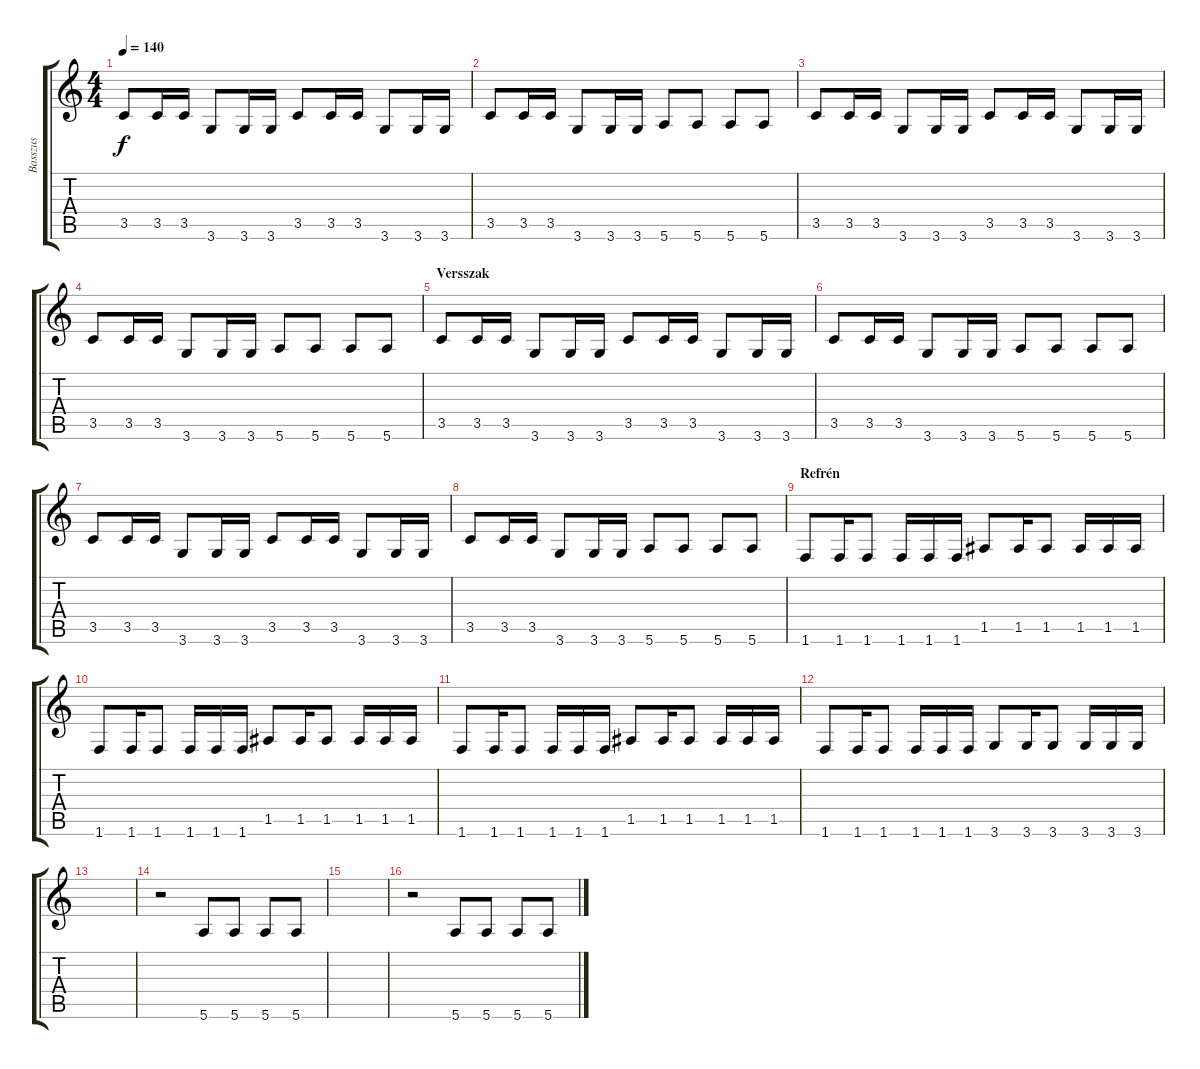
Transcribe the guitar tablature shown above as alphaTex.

\track ("Basszus" "Basszus") {instrument electricbassfinger}
\staff {score tabs}
\tuning (E4 B3 G3 D3 A2 E2) {hide}
\ts (4 4)
\tempo 140
\clef g2
\ks c
3.5.8{dy f} 3.5.16 3.5.16 3.6.8 3.6.16 3.6.16 3.5.8 3.5.16 3.5.16 3.6.8 3.6.16 3.6.16 |
3.5.8 3.5.16 3.5.16 3.6.8 3.6.16 3.6.16 5.6.8 5.6.8 5.6.8 5.6.8 |
3.5.8 3.5.16 3.5.16 3.6.8 3.6.16 3.6.16 3.5.8 3.5.16 3.5.16 3.6.8 3.6.16 3.6.16 |
3.5.8 3.5.16 3.5.16 3.6.8 3.6.16 3.6.16 5.6.8 5.6.8 5.6.8 5.6.8 |
\section ("" "Versszak")
3.5.8 3.5.16 3.5.16 3.6.8 3.6.16 3.6.16 3.5.8 3.5.16 3.5.16 3.6.8 3.6.16 3.6.16 |
3.5.8 3.5.16 3.5.16 3.6.8 3.6.16 3.6.16 5.6.8 5.6.8 5.6.8 5.6.8 |
3.5.8 3.5.16 3.5.16 3.6.8 3.6.16 3.6.16 3.5.8 3.5.16 3.5.16 3.6.8 3.6.16 3.6.16 |
3.5.8 3.5.16 3.5.16 3.6.8 3.6.16 3.6.16 5.6.8 5.6.8 5.6.8 5.6.8 |
\section ("" "Refrén")
1.6.8 1.6.16 1.6.8 1.6.16 1.6.16 1.6.16 1.5.8 1.5.16 1.5.8 1.5.16 1.5.16 1.5.16 |
1.6.8 1.6.16 1.6.8 1.6.16 1.6.16 1.6.16 1.5.8 1.5.16 1.5.8 1.5.16 1.5.16 1.5.16 |
1.6.8 1.6.16 1.6.8 1.6.16 1.6.16 1.6.16 1.5.8 1.5.16 1.5.8 1.5.16 1.5.16 1.5.16 |
1.6.8 1.6.16 1.6.8 1.6.16 1.6.16 1.6.16 3.6.8 3.6.16 3.6.8 3.6.16 3.6.16 3.6.16 |
|
r.2 5.6.8 5.6.8 5.6.8 5.6.8 |
|
r.2 5.6.8 5.6.8 5.6.8 5.6.8
